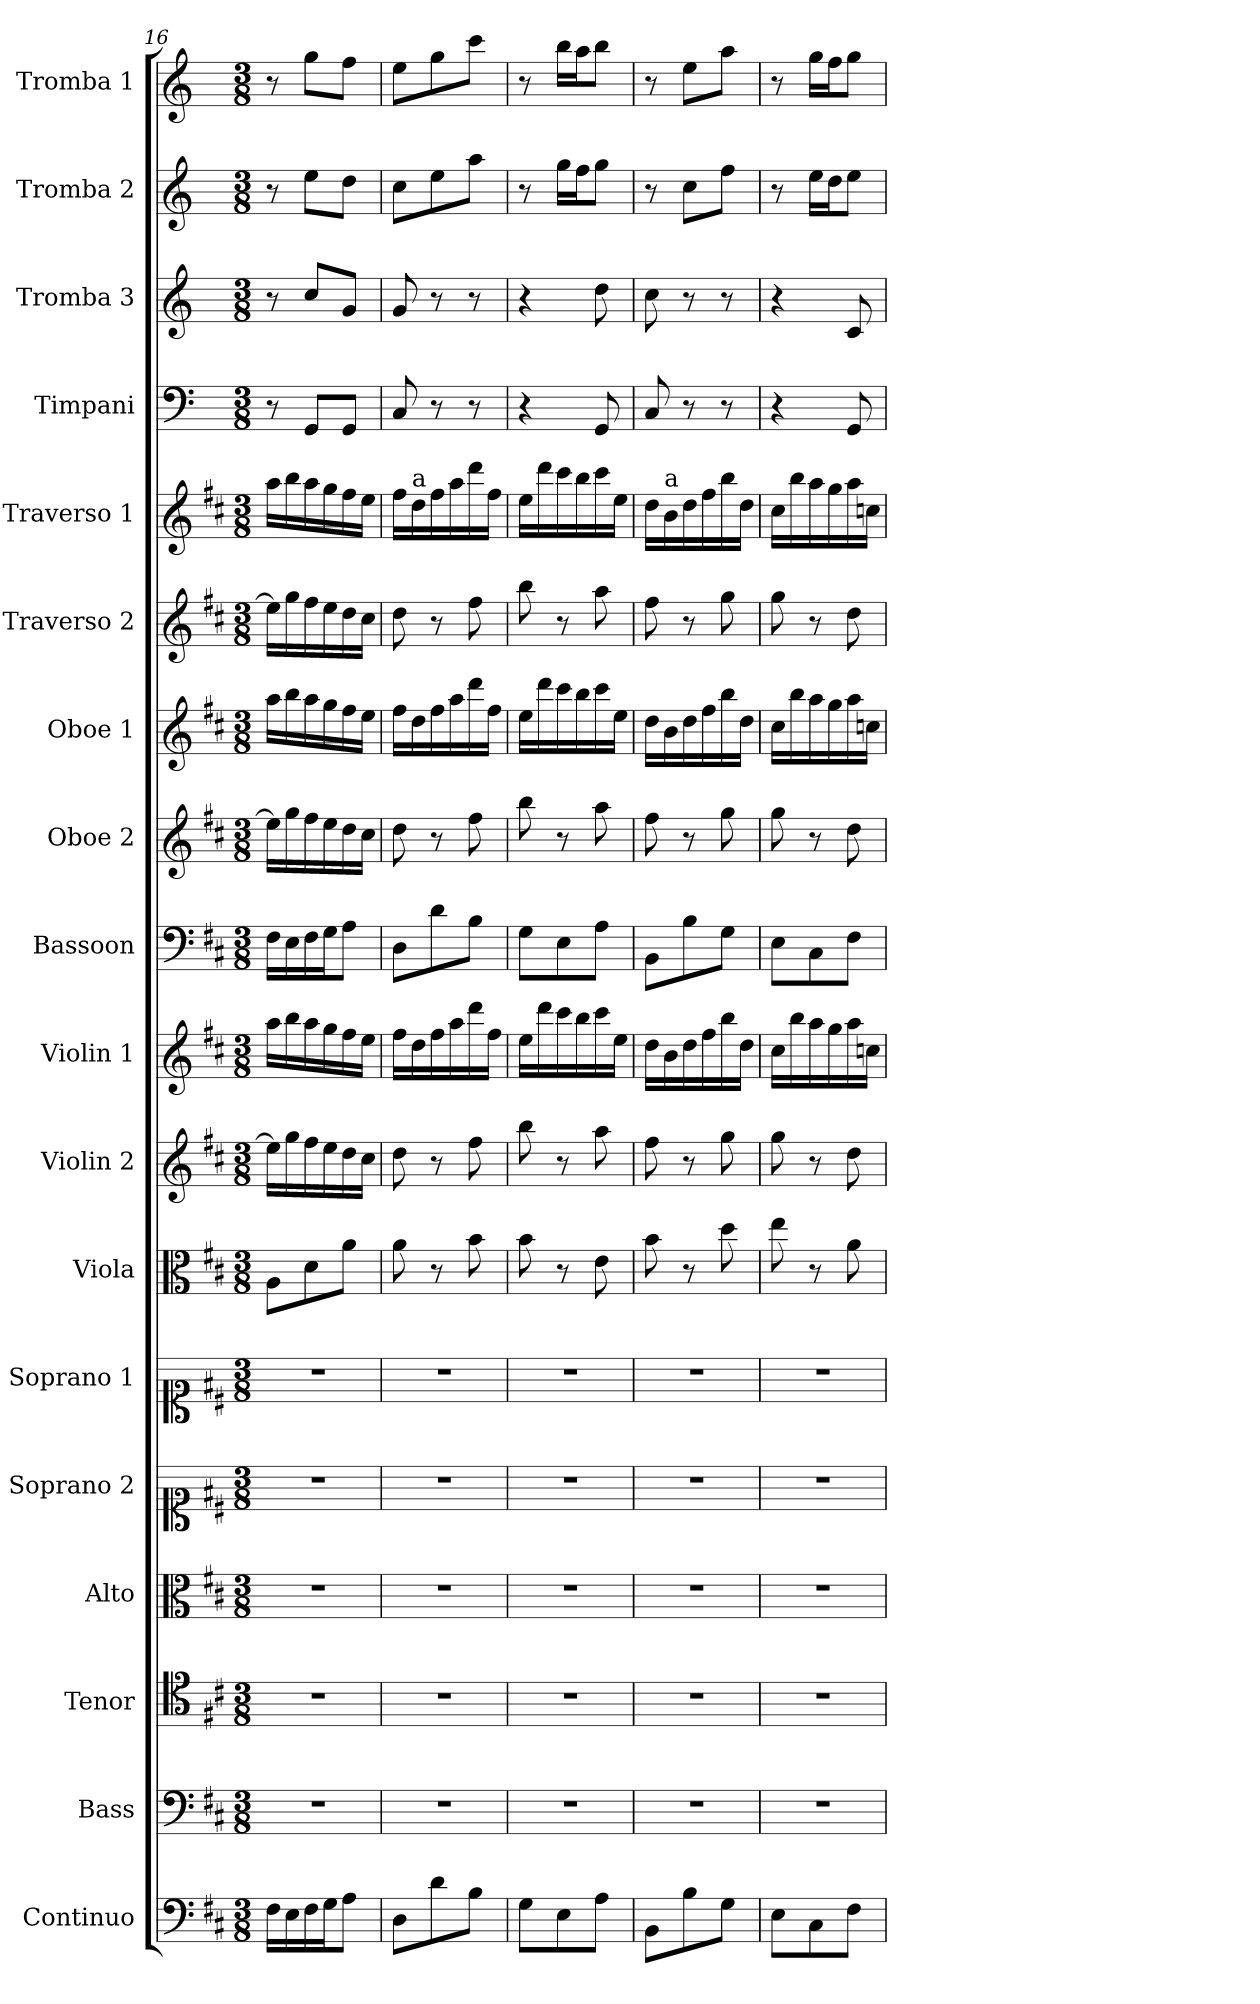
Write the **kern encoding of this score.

**kern	**kern	**kern	**kern	**kern	**kern	**kern	**kern	**kern	**kern	**kern	**kern	**kern	**kern	**kern	**kern	**kern	**kern
*part18	*part17	*part16	*part15	*part14	*part13	*part12	*part11	*part10	*part9	*part8	*part7	*part6	*part5	*part4	*part3	*part2	*part1
*staff18	*staff17	*staff16	*staff15	*staff14	*staff13	*staff12	*staff11	*staff10	*staff9	*staff8	*staff7	*staff6	*staff5	*staff4	*staff3	*staff2	*staff1
*I"Continuo	*I"Bass	*I"Tenor	*I"Alto	*I"Soprano 2	*I"Soprano 1	*I"Viola	*I"Violin 2	*I"Violin 1	*I"Bassoon	*I"Oboe 2	*I"Oboe 1	*I"Traverso 2	*I"Traverso 1	*I"Timpani	*I"Tromba 3	*I"Tromba 2	*I"Tromba 1
*I'Cont	*I'B	*I'T	*I'A	*I'S 2	*I'S 1	*I'Vla	*I'Vln 2	*I'Vln 1	*I'Bsn	*I'Ob 2	*I'Ob 1	*I'Trv 2	*I'Trv 1	*I'Timp	*I'Tr 3	*I'Tr 2	*I'Tr 1
*clefF4	*clefF4	*clefC4	*clefC3	*clefC1	*clefC1	*clefC3	*clefG2	*clefG2	*clefF4	*clefG2	*clefG2	*clefG2	*clefG2	*clefF4	*clefG2	*clefG2	*clefG2
*	*	*	*	*	*	*	*	*	*	*	*	*	*	*ITrd-1c-2	*ITrd-1c-2	*ITrd-1c-2	*ITrd-1c-2
*k[f#c#]	*k[f#c#]	*k[f#c#]	*k[f#c#]	*k[f#c#]	*k[f#c#]	*k[f#c#]	*k[f#c#]	*k[f#c#]	*k[f#c#]	*k[f#c#]	*k[f#c#]	*k[f#c#]	*k[f#c#]	*k[f#c#]	*k[f#c#]	*k[f#c#]	*k[f#c#]
*M3/8	*M3/8	*M3/8	*M3/8	*M3/8	*M3/8	*M3/8	*M3/8	*M3/8	*M3/8	*M3/8	*M3/8	*M3/8	*M3/8	*M3/8	*M3/8	*M3/8	*M3/8
=16	=16	=16	=16	=16	=16	=16	=16	=16	=16	=16	=16	=16	=16	=16	=16	=16	=16
16F#\LL	4.r	4.r	4.r	4.r	4.r	8A\L	16ee\LL]	16aa\LL	16F#\LL	16ee\LL]	16aa\LL	16ee\LL]	16aa\LL	8r	8r	8r	8r
16E\	.	.	.	.	.	.	16gg\	16bb\	16E\	16gg\	16bb\	16gg\	16bb\	.	.	.	.
16F#\	.	.	.	.	.	8d\	16ff#\	16aa\	16F#\	16ff#\	16aa\	16ff#\	16aa\	8AA/L	8dd/L	8ff#\L	8aa\L
16G\J	.	.	.	.	.	.	16ee\	16gg\	16G\J	16ee\	16gg\	16ee\	16gg\	.	.	.	.
8A\J	.	.	.	.	.	8a\J	16dd\	16ff#\	8A\J	16dd\	16ff#\	16dd\	16ff#\	8AA/J	8a/J	8ee\J	8gg\J
.	.	.	.	.	.	.	16cc#\JJ	16ee\JJ	.	16cc#\JJ	16ee\JJ	16cc#\JJ	16ee\JJ	.	.	.	.
!!LO:PB:g=z
=17	=17	=17	=17	=17	=17	=17	=17	=17	=17	=17	=17	=17	=17	=17	=17	=17	=17
8D\L	4.r	4.r	4.r	4.r	4.r	8a\	8dd\	16ff#\LL	8D\L	8dd\	16ff#\LL	8dd\	16ff#\LL	8D/	8a/	8dd\L	8ff#\L
!	!	!	!	!	!	!	!	!	!	!	!	!	!LO:TX:a:t=a	!	!	!	!
.	.	.	.	.	.	.	.	16dd\	.	.	16dd\	.	16dd\	.	.	.	.
8d\	.	.	.	.	.	8r	8r	16ff#\	8d\	8r	16ff#\	8r	16ff#\	8r	8r	8ff#\	8aa\
.	.	.	.	.	.	.	.	16aa\	.	.	16aa\	.	16aa\	.	.	.	.
8B\J	.	.	.	.	.	8b\	8ff#\	16ddd\	8B\J	8ff#\	16ddd\	8ff#\	16ddd\	8r	8r	8bb\J	8ddd\J
.	.	.	.	.	.	.	.	16ff#\JJ	.	.	16ff#\JJ	.	16ff#\JJ	.	.	.	.
=18	=18	=18	=18	=18	=18	=18	=18	=18	=18	=18	=18	=18	=18	=18	=18	=18	=18
8G\L	4.r	4.r	4.r	4.r	4.r	8b\	8bb\	16ee\LL	8G\L	8bb\	16ee\LL	8bb\	16ee\LL	4r	4r	8r	8r
.	.	.	.	.	.	.	.	16ddd\	.	.	16ddd\	.	16ddd\	.	.	.	.
8E\	.	.	.	.	.	8r	8r	16ccc#\	8E\	8r	16ccc#\	8r	16ccc#\	.	.	16aa\LL	16ccc#\LL
.	.	.	.	.	.	.	.	16bb\	.	.	16bb\	.	16bb\	.	.	16gg\J	16bb\J
8A\J	.	.	.	.	.	8e\	8aa\	16ccc#\	8A\J	8aa\	16ccc#\	8aa\	16ccc#\	8AA/	8ee\	8aa\J	8ccc#\J
.	.	.	.	.	.	.	.	16ee\JJ	.	.	16ee\JJ	.	16ee\JJ	.	.	.	.
=19	=19	=19	=19	=19	=19	=19	=19	=19	=19	=19	=19	=19	=19	=19	=19	=19	=19
8BB\L	4.r	4.r	4.r	4.r	4.r	8b\	8ff#\	16dd\LL	8BB\L	8ff#\	16dd\LL	8ff#\	16dd\LL	8D/	8dd\	8r	8r
!	!	!	!	!	!	!	!	!	!	!	!	!	!LO:TX:a:t=a	!	!	!	!
.	.	.	.	.	.	.	.	16b\	.	.	16b\	.	16b\	.	.	.	.
8B\	.	.	.	.	.	8r	8r	16dd\	8B\	8r	16dd\	8r	16dd\	8r	8r	8dd\L	8ff#\L
.	.	.	.	.	.	.	.	16ff#\	.	.	16ff#\	.	16ff#\	.	.	.	.
8G\J	.	.	.	.	.	8dd\	8gg\	16bb\	8G\J	8gg\	16bb\	8gg\	16bb\	8r	8r	8gg\J	8bb\J
.	.	.	.	.	.	.	.	16dd\JJ	.	.	16dd\JJ	.	16dd\JJ	.	.	.	.
=20	=20	=20	=20	=20	=20	=20	=20	=20	=20	=20	=20	=20	=20	=20	=20	=20	=20
8E\L	4.r	4.r	4.r	4.r	4.r	8ee\	8gg\	16cc#\LL	8E\L	8gg\	16cc#\LL	8gg\	16cc#\LL	4r	4r	8r	8r
.	.	.	.	.	.	.	.	16bb\	.	.	16bb\	.	16bb\	.	.	.	.
8C#\	.	.	.	.	.	8r	8r	16aa\	8C#\	8r	16aa\	8r	16aa\	.	.	16ff#\LL	16aa\LL
.	.	.	.	.	.	.	.	16gg\	.	.	16gg\	.	16gg\	.	.	16ee\J	16gg\J
8F#\J	.	.	.	.	.	8a\	8dd\	16aa\	8F#\J	8dd\	16aa\	8dd\	16aa\	8AA/	8d/	8ff#\J	8aa\J
.	.	.	.	.	.	.	.	16ccn\JJ	.	.	16ccn\JJ	.	16ccn\JJ	.	.	.	.
=	=	=	=	=	=	=	=	=	=	=	=	=	=	=	=	=	=
*-	*-	*-	*-	*-	*-	*-	*-	*-	*-	*-	*-	*-	*-	*-	*-	*-	*-
